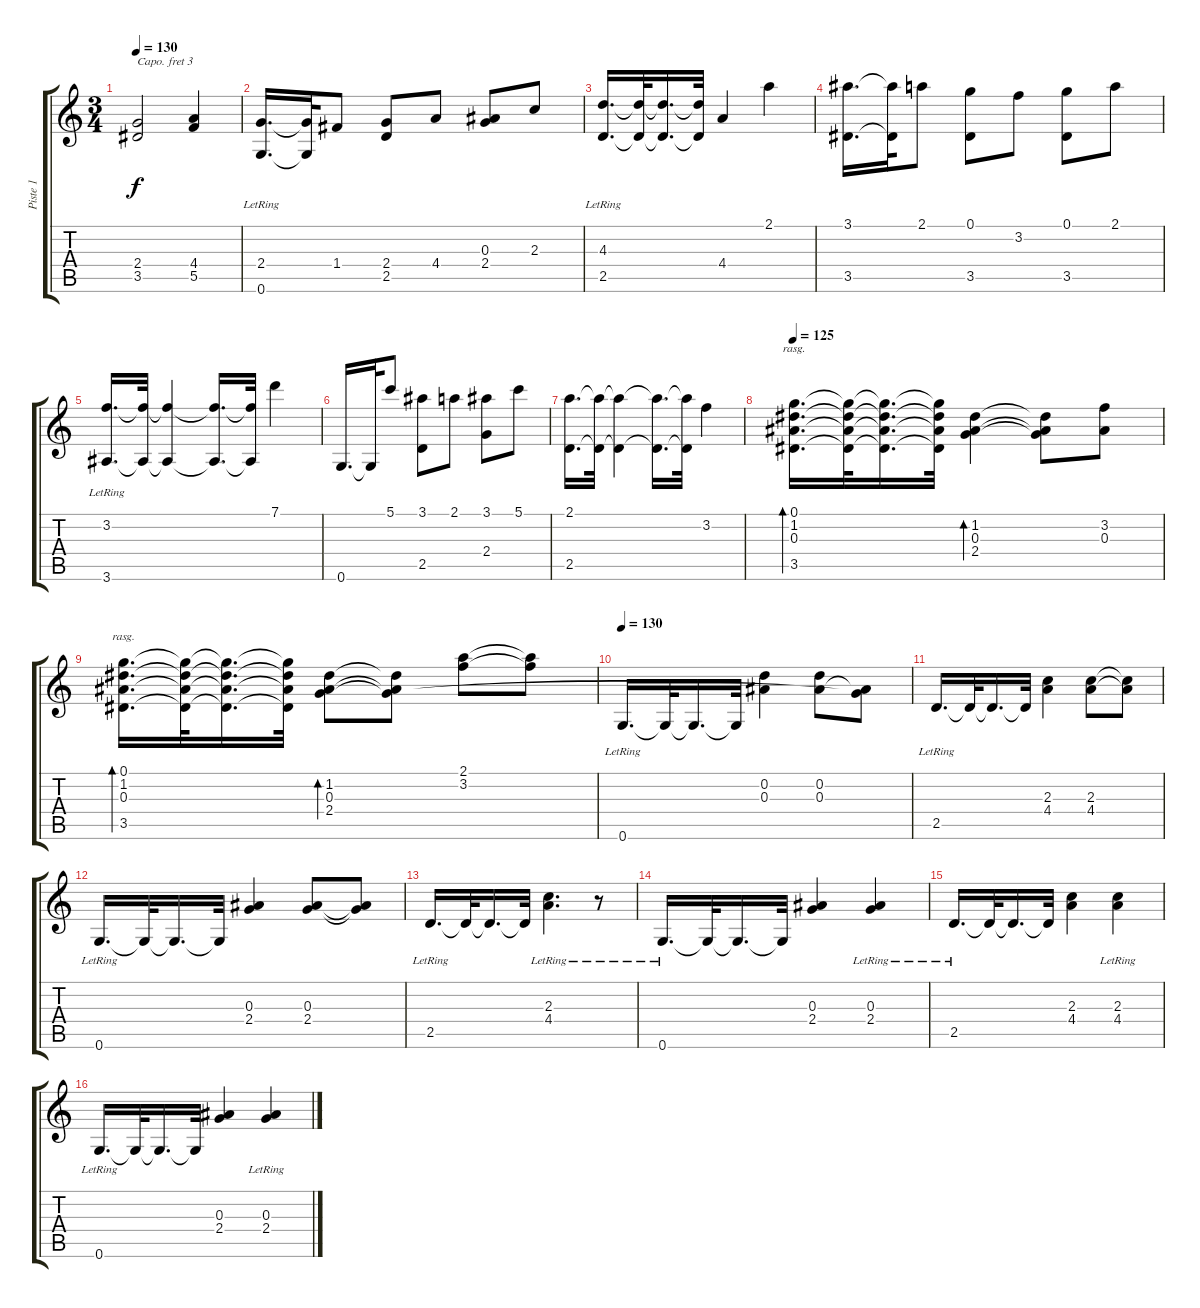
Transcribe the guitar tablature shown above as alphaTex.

\track ("Piste 1" "Piste 1") {instrument acousticguitarsteel}
\staff {score tabs}
\capo 3
\tuning (E4 B3 G3 D3 A2 E2) {hide}
\ts (3 4)
\tempo 130
\clef g2
\ks c
(2.4 3.5).2{dy f} (4.4 5.5).4 |
(2.4 0.6{lr}).16{d} (2.4{t} 0.6{t}).32 1.4.8 (2.4 2.5).8 4.4.8 (0.3 2.4).8 2.3.8 |
(4.3{lr} 2.5{lr}).16{d} (4.3{t} 2.5{t}).32 (4.3{t} 2.5{t}).16{d} (4.3{t} 2.5{t}).32 4.4.4 2.1.4 |
(3.1 3.5).16{d} (3.1{t} 3.5{t}).32 2.1.8 (0.1 3.5).8 3.2.8 (0.1 3.5).8 2.1.8 |
(3.2 3.6{lr}).16{d} (3.2{t} 3.6{t}).32 (3.2{t} 3.6{t}).4 (3.2{t} 3.6{t}).16{d} (3.2{t} 3.6{t}).32 7.1.4 |
0.6.16{d} 0.6{t}.32 5.1.8 (3.1 2.5).8 2.1.8 (3.1 2.4).8 5.1.8 |
(2.1 2.5).16{d} (2.1{t} 2.5{t}).32 (2.1{t} 2.5{t}).4 (2.1{t} 2.5{t}).16{d} (2.1{t} 2.5{t}).32 3.2.4 |
\tempo 125
(0.1 1.2 0.3 3.5).16{d bd 240 rasg ii} (0.1{t} 1.2{t} 0.3{t} 3.5{t}).32 (0.1{t} 1.2{t} 0.3{t} 3.5{t}).16{d} (0.1{t} 1.2{t} 0.3{t} 3.5{t}).32 (1.2 0.3 2.4).4{bd 30} (1.2{t} 0.3{t} 2.4{t}).8 (3.2 0.3).8 |
(0.1 1.2 0.3 3.5).16{d bd 120 rasg ii} (0.1{t} 1.2{t} 0.3{t} 3.5{t}).32 (0.1{t} 1.2{t} 0.3{t} 3.5{t}).16{d} (0.1{t} 1.2{t} 0.3{t} 3.5{t}).32 (1.2 0.3 2.4).8{bd 30} (1.2{t} 0.3{t} 2.4{t}).8 (2.1 3.2).8 (2.1{t} 3.2{t}).8 |
\tempo 130
0.6{lr}.16{d} 0.6{t}.32 0.6{t}.16{d} 0.6{t}.32 (0.2 0.3).4 (0.2 0.3).8 (0.3{t} 2.4{t}).8 |
2.5{lr}.16{d} 2.5{t}.32 2.5{t}.16{d} 2.5{t}.32 (2.3 4.4).4 (2.3 4.4).8 (2.3{t} 4.4{t}).8 |
0.6{lr}.16{d} 0.6{t}.32 0.6{t}.16{d} 0.6{t}.32 (0.3 2.4).4 (0.3 2.4).8 (0.3{t} 2.4{t}).8 |
2.5{lr}.16{d} 2.5{t}.32 2.5{t}.16{d} 2.5{t}.32 (2.3{lr} 4.4{lr}).4{d} r.8 |
0.6{lr}.16{d} 0.6{t}.32 0.6{t}.16{d} 0.6{t}.32 (0.3 2.4).4 (0.3{lr} 2.4{lr}).4 |
2.5{lr}.16{d} 2.5{t}.32 2.5{t}.16{d} 2.5{t}.32 (2.3 4.4).4 (2.3{lr} 4.4{lr}).4 |
0.6{lr}.16{d} 0.6{t}.32 0.6{t}.16{d} 0.6{t}.32 (0.3 2.4).4 (0.3{lr} 2.4{lr}).4
